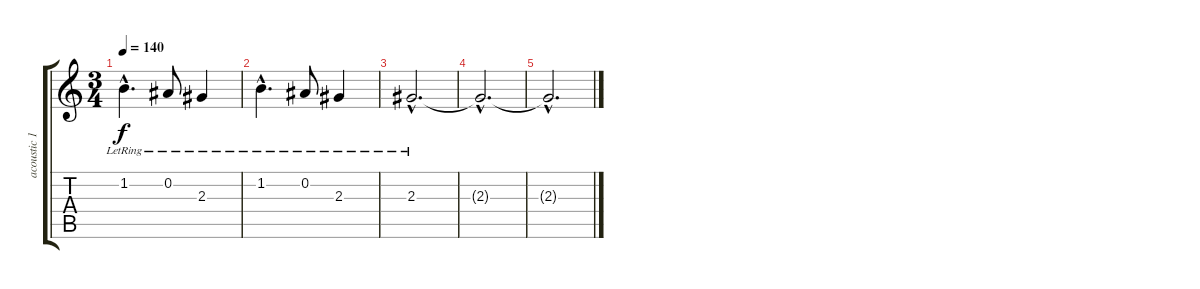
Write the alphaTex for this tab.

\track ("acoustic 1" "acoustic 1") {instrument acousticguitarsteel}
\staff {score tabs}
\tuning (Eb4 Bb3 Gb3 Db3 Ab2 Eb2) {hide}
\ts (3 4)
\tempo 140
\clef g2
\ks c
1.2{hac lr}.4{d dy f} 0.2{lr}.8 2.3{lr}.4 |
1.2{hac lr}.4{d} 0.2{lr}.8 2.3{lr}.4 |
2.3{hac lr}.2{d} |
2.3{hac t}.2{d} |
2.3{hac t}.2{d}
